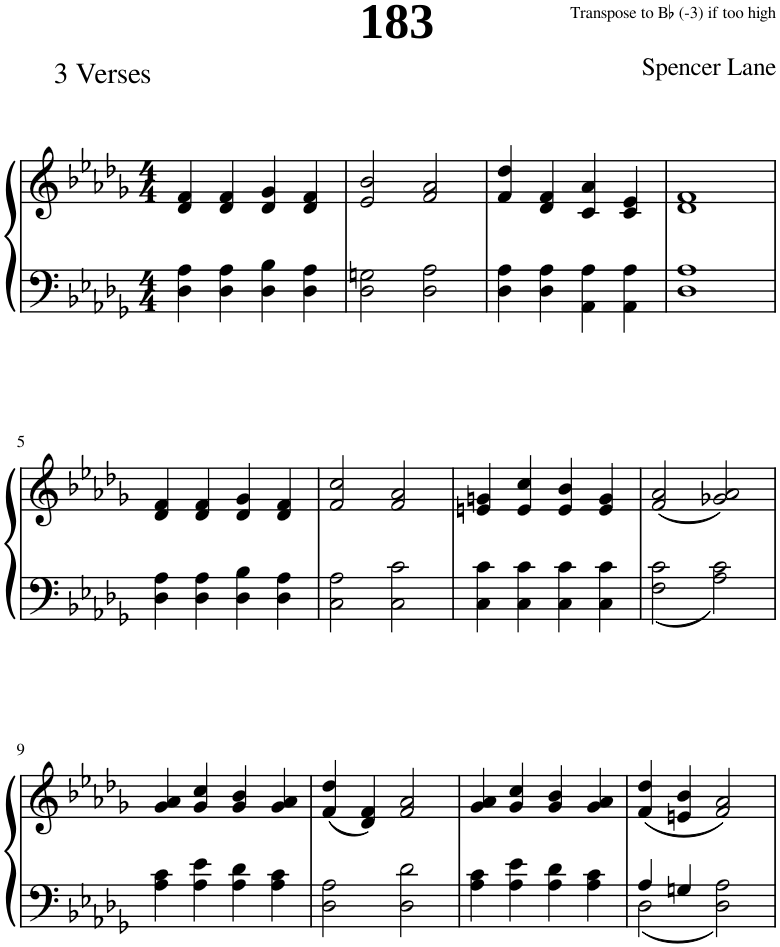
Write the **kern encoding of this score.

**kern	**kern
*part1	*part1
*staff2	*staff1
*I"Piano	*
*I'Pno.	*
*clefF4	*clefG2
*k[b-e-a-d-g-]	*k[b-e-a-d-g-]
*M4/4	*M4/4
=1	=1
4D-\ 4A-\	4d-/ 4f/
4D-\ 4A-\	4d-/ 4f/
4D-\ 4B-\	4d-/ 4g-/
4D-\ 4A-\	4d-/ 4f/
=2	=2
2D-\ 2Gn\	2e-/ 2b-/
2D-\ 2A-\	2f/ 2a-/
=3	=3
4D-\ 4A-\	4f/ 4dd-/
4D-\ 4A-\	4d-/ 4f/
4AA-\ 4A-\	4c/ 4a-/
4AA-\ 4A-\	4c/ 4e-/
=4	=4
1D- 1A-	1d- 1f
!!LO:LB:g=z
=5	=5
4D-\ 4A-\	4d-/ 4f/
4D-\ 4A-\	4d-/ 4f/
4D-\ 4B-\	4d-/ 4g-/
4D-\ 4A-\	4d-/ 4f/
=6	=6
2C\ 2A-\	2f/ 2cc/
2C\ 2c\	2f/ 2a-/
=7	=7
4C\ 4c\	4en/ 4gn/
4C\ 4c\	4e/ 4cc/
4C\ 4c\	4e/ 4b-/
4C\ 4c\	4e/ 4g/
=8	=8
2F\ 2c\	(2f/ 2a-/
2A-\ 2c\	2g-X/ 2a-/)
!!LO:LB:g=z
=9	=9
4A-\ 4c\	4g-/ 4a-/
4A-\ 4e-\	4g-/ 4cc/
4A-\ 4d-\	4g-/ 4b-/
4A-\ 4c\	4g-/ 4a-/
=10	=10
2D-\ 2A-\	(4f/ 4dd-/
.	4d-/ 4f/)
2D-\ 2d-\	2f/ 2a-/
=11	=11
4A-\ 4c\	4g-/ 4a-/
4A-\ 4e-\	4g-/ 4cc/
4A-\ 4d-\	4g-/ 4b-/
4A-\ 4c\	4g-/ 4a-/
=12	=12
*^	*
4A-/	2D-\	(4f/ 4dd-/
4Gn/	.	4en/ 4b-/
2ryy	2D-\ 2A-\	2f/ 2a-/)
*v	*v	*
=	=
*-	*-
